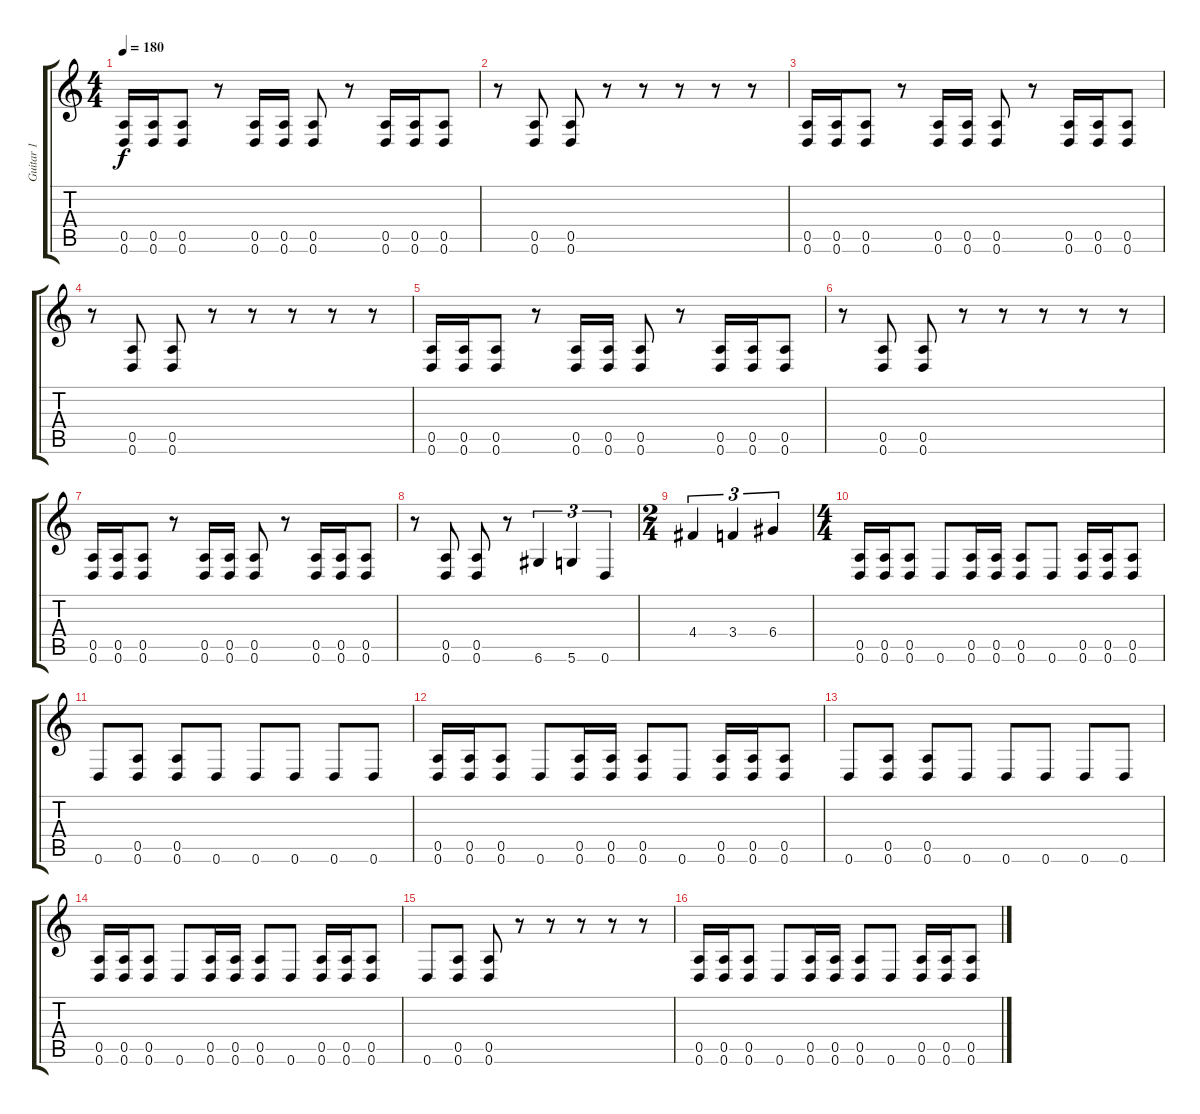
\track ("Guitar 1" "Guitar 1") {instrument distortionguitar}
\staff {score tabs}
\tuning (E4 B3 G3 D3 A2 D2) {hide}
\ts (4 4)
\tempo 180
\clef g2
\ks c
(0.5 0.6).16{dy f} (0.5 0.6).16 (0.5 0.6).8 r.8 (0.5 0.6).16 (0.5 0.6).16 (0.5 0.6).8 r.8 (0.5 0.6).16 (0.5 0.6).16 (0.5 0.6).8 |
r.8 (0.5 0.6).8 (0.5 0.6).8 r.8 r.8 r.8 r.8 r.8 |
(0.5 0.6).16 (0.5 0.6).16 (0.5 0.6).8 r.8 (0.5 0.6).16 (0.5 0.6).16 (0.5 0.6).8 r.8 (0.5 0.6).16 (0.5 0.6).16 (0.5 0.6).8 |
r.8 (0.5 0.6).8 (0.5 0.6).8 r.8 r.8 r.8 r.8 r.8 |
(0.5 0.6).16 (0.5 0.6).16 (0.5 0.6).8 r.8 (0.5 0.6).16 (0.5 0.6).16 (0.5 0.6).8 r.8 (0.5 0.6).16 (0.5 0.6).16 (0.5 0.6).8 |
r.8 (0.5 0.6).8 (0.5 0.6).8 r.8 r.8 r.8 r.8 r.8 |
(0.5 0.6).16 (0.5 0.6).16 (0.5 0.6).8 r.8 (0.5 0.6).16 (0.5 0.6).16 (0.5 0.6).8 r.8 (0.5 0.6).16 (0.5 0.6).16 (0.5 0.6).8 |
r.8 (0.5 0.6).8 (0.5 0.6).8 r.8 6.6.4{tu (3 2)} 5.6.4{tu (3 2)} 0.6.4{tu (3 2)} |
\ts (2 4)
4.4.4{tu (3 2)} 3.4.4{tu (3 2)} 6.4.4{tu (3 2)} |
\ts (4 4)
(0.5 0.6).16 (0.5 0.6).16 (0.5 0.6).8 0.6.8 (0.5 0.6).16 (0.5 0.6).16 (0.5 0.6).8 0.6.8 (0.5 0.6).16 (0.5 0.6).16 (0.5 0.6).8 |
0.6.8 (0.5 0.6).8 (0.5 0.6).8 0.6.8 0.6.8 0.6.8 0.6.8 0.6.8 |
(0.5 0.6).16 (0.5 0.6).16 (0.5 0.6).8 0.6.8 (0.5 0.6).16 (0.5 0.6).16 (0.5 0.6).8 0.6.8 (0.5 0.6).16 (0.5 0.6).16 (0.5 0.6).8 |
0.6.8 (0.5 0.6).8 (0.5 0.6).8 0.6.8 0.6.8 0.6.8 0.6.8 0.6.8 |
(0.5 0.6).16 (0.5 0.6).16 (0.5 0.6).8 0.6.8 (0.5 0.6).16 (0.5 0.6).16 (0.5 0.6).8 0.6.8 (0.5 0.6).16 (0.5 0.6).16 (0.5 0.6).8 |
0.6.8 (0.5 0.6).8 (0.5 0.6).8 r.8 r.8 r.8 r.8 r.8 |
(0.5 0.6).16 (0.5 0.6).16 (0.5 0.6).8 0.6.8 (0.5 0.6).16 (0.5 0.6).16 (0.5 0.6).8 0.6.8 (0.5 0.6).16 (0.5 0.6).16 (0.5 0.6).8
